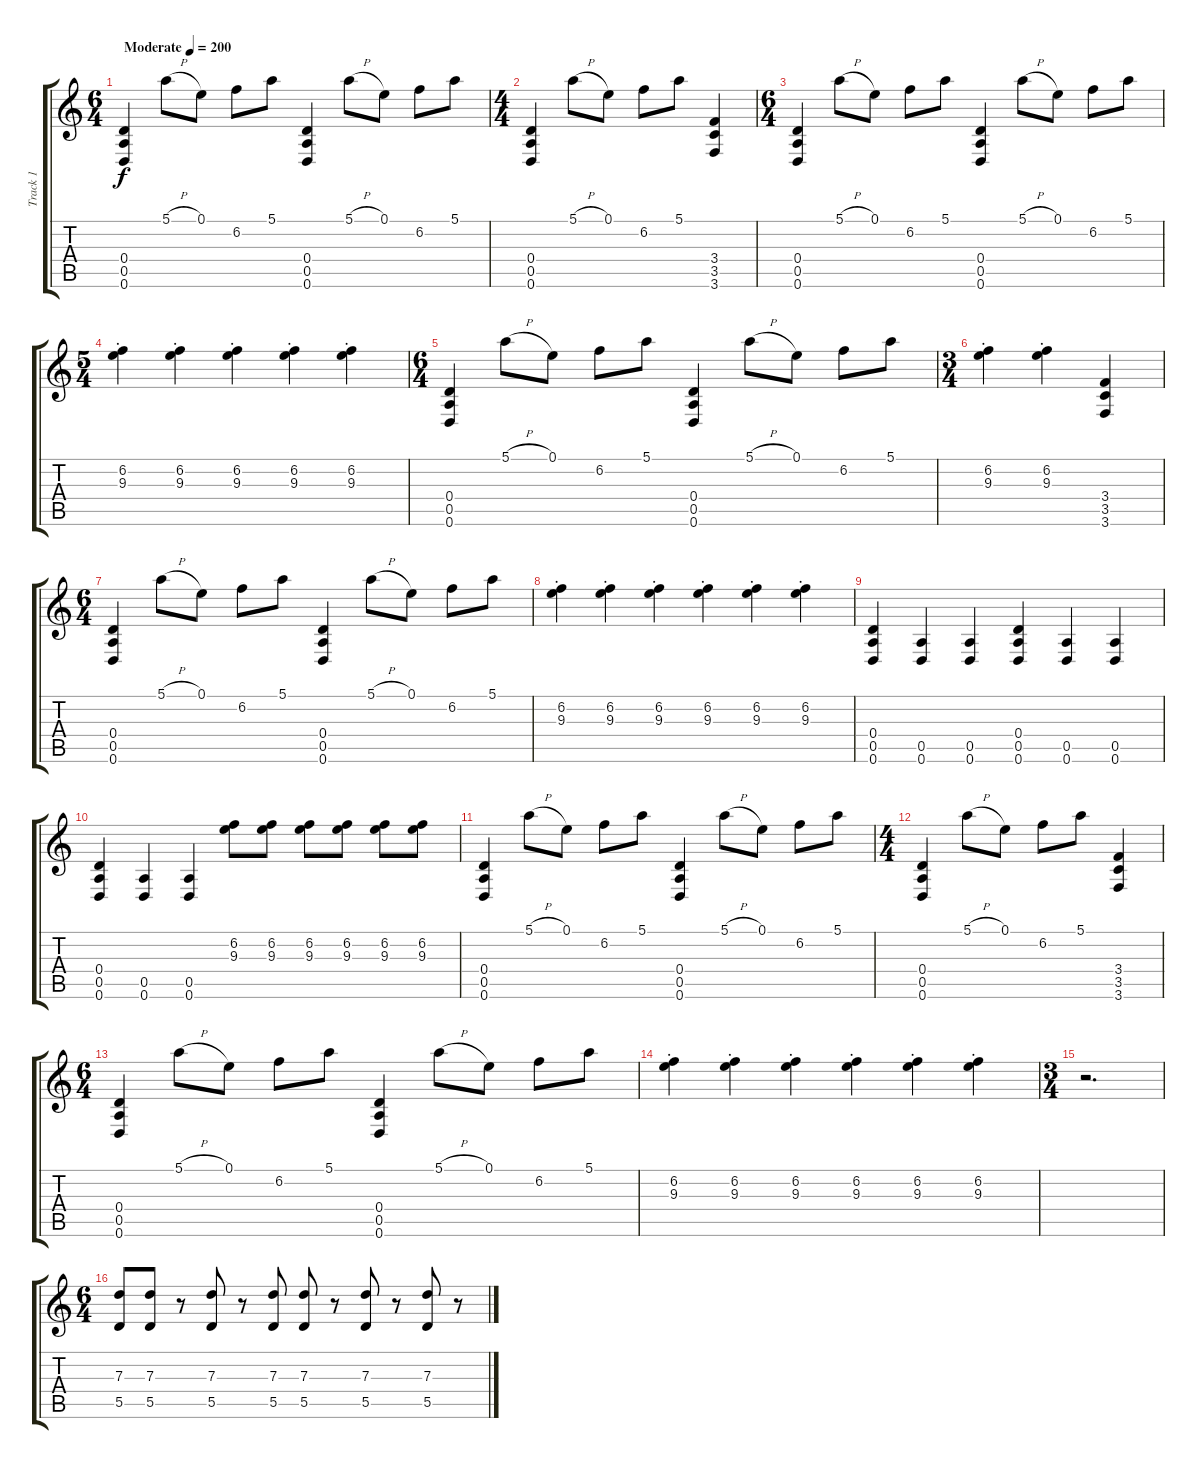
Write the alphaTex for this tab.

\track ("Track 1" "Track 1") {instrument distortionguitar}
\staff {score tabs}
\tuning (E4 B3 G3 D3 A2 D2) {hide}
\ts (6 4)
\tempo (200 "Moderate")
\clef g2
\ks c
(0.4 0.5 0.6).4{dy f instrument distortionguitar} 5.1{h}.8 0.1.8 6.2.8 5.1.8 (0.4 0.5 0.6).4 5.1{h}.8 0.1.8 6.2.8 5.1.8 |
\ts (4 4)
(0.4 0.5 0.6).4 5.1{h}.8 0.1.8 6.2.8 5.1.8 (3.4 3.5 3.6).4 |
\ts (6 4)
(0.4 0.5 0.6).4 5.1{h}.8 0.1.8 6.2.8 5.1.8 (0.4 0.5 0.6).4 5.1{h}.8 0.1.8 6.2.8 5.1.8 |
\ts (5 4)
(6.2{st} 9.3{st}).4 (6.2{st} 9.3{st}).4 (6.2{st} 9.3{st}).4 (6.2{st} 9.3{st}).4 (6.2{st} 9.3{st}).4 |
\ts (6 4)
(0.4 0.5 0.6).4 5.1{h}.8 0.1.8 6.2.8 5.1.8 (0.4 0.5 0.6).4 5.1{h}.8 0.1.8 6.2.8 5.1.8 |
\ts (3 4)
(6.2{st} 9.3{st}).4 (6.2{st} 9.3{st}).4 (3.4 3.5 3.6).4 |
\ts (6 4)
(0.4 0.5 0.6).4 5.1{h}.8 0.1.8 6.2.8 5.1.8 (0.4 0.5 0.6).4 5.1{h}.8 0.1.8 6.2.8 5.1.8 |
(6.2{st} 9.3{st}).4 (6.2{st} 9.3{st}).4 (6.2{st} 9.3{st}).4 (6.2{st} 9.3{st}).4 (6.2{st} 9.3{st}).4 (6.2{st} 9.3{st}).4 |
(0.4 0.5 0.6).4 (0.5 0.6).4 (0.5 0.6).4 (0.4 0.5 0.6).4 (0.5 0.6).4 (0.5 0.6).4 |
(0.4 0.5 0.6).4 (0.5 0.6).4 (0.5 0.6).4 (6.2 9.3).8 (6.2 9.3).8 (6.2 9.3).8 (6.2 9.3).8 (6.2 9.3).8 (6.2 9.3).8 |
(0.4 0.5 0.6).4 5.1{h}.8 0.1.8 6.2.8 5.1.8 (0.4 0.5 0.6).4 5.1{h}.8 0.1.8 6.2.8 5.1.8 |
\ts (4 4)
(0.4 0.5 0.6).4 5.1{h}.8 0.1.8 6.2.8 5.1.8 (3.4 3.5 3.6).4 |
\ts (6 4)
(0.4 0.5 0.6).4 5.1{h}.8 0.1.8 6.2.8 5.1.8 (0.4 0.5 0.6).4 5.1{h}.8 0.1.8 6.2.8 5.1.8 |
(6.2{st} 9.3{st}).4 (6.2{st} 9.3{st}).4 (6.2{st} 9.3{st}).4 (6.2{st} 9.3{st}).4 (6.2{st} 9.3{st}).4 (6.2{st} 9.3{st}).4 |
\ts (3 4)
r.2{d} |
\ts (6 4)
(7.3 5.5).8 (7.3 5.5).8 r.8 (7.3 5.5).8 r.8 (7.3 5.5).8 (7.3 5.5).8 r.8 (7.3 5.5).8 r.8 (7.3 5.5).8 r.8
